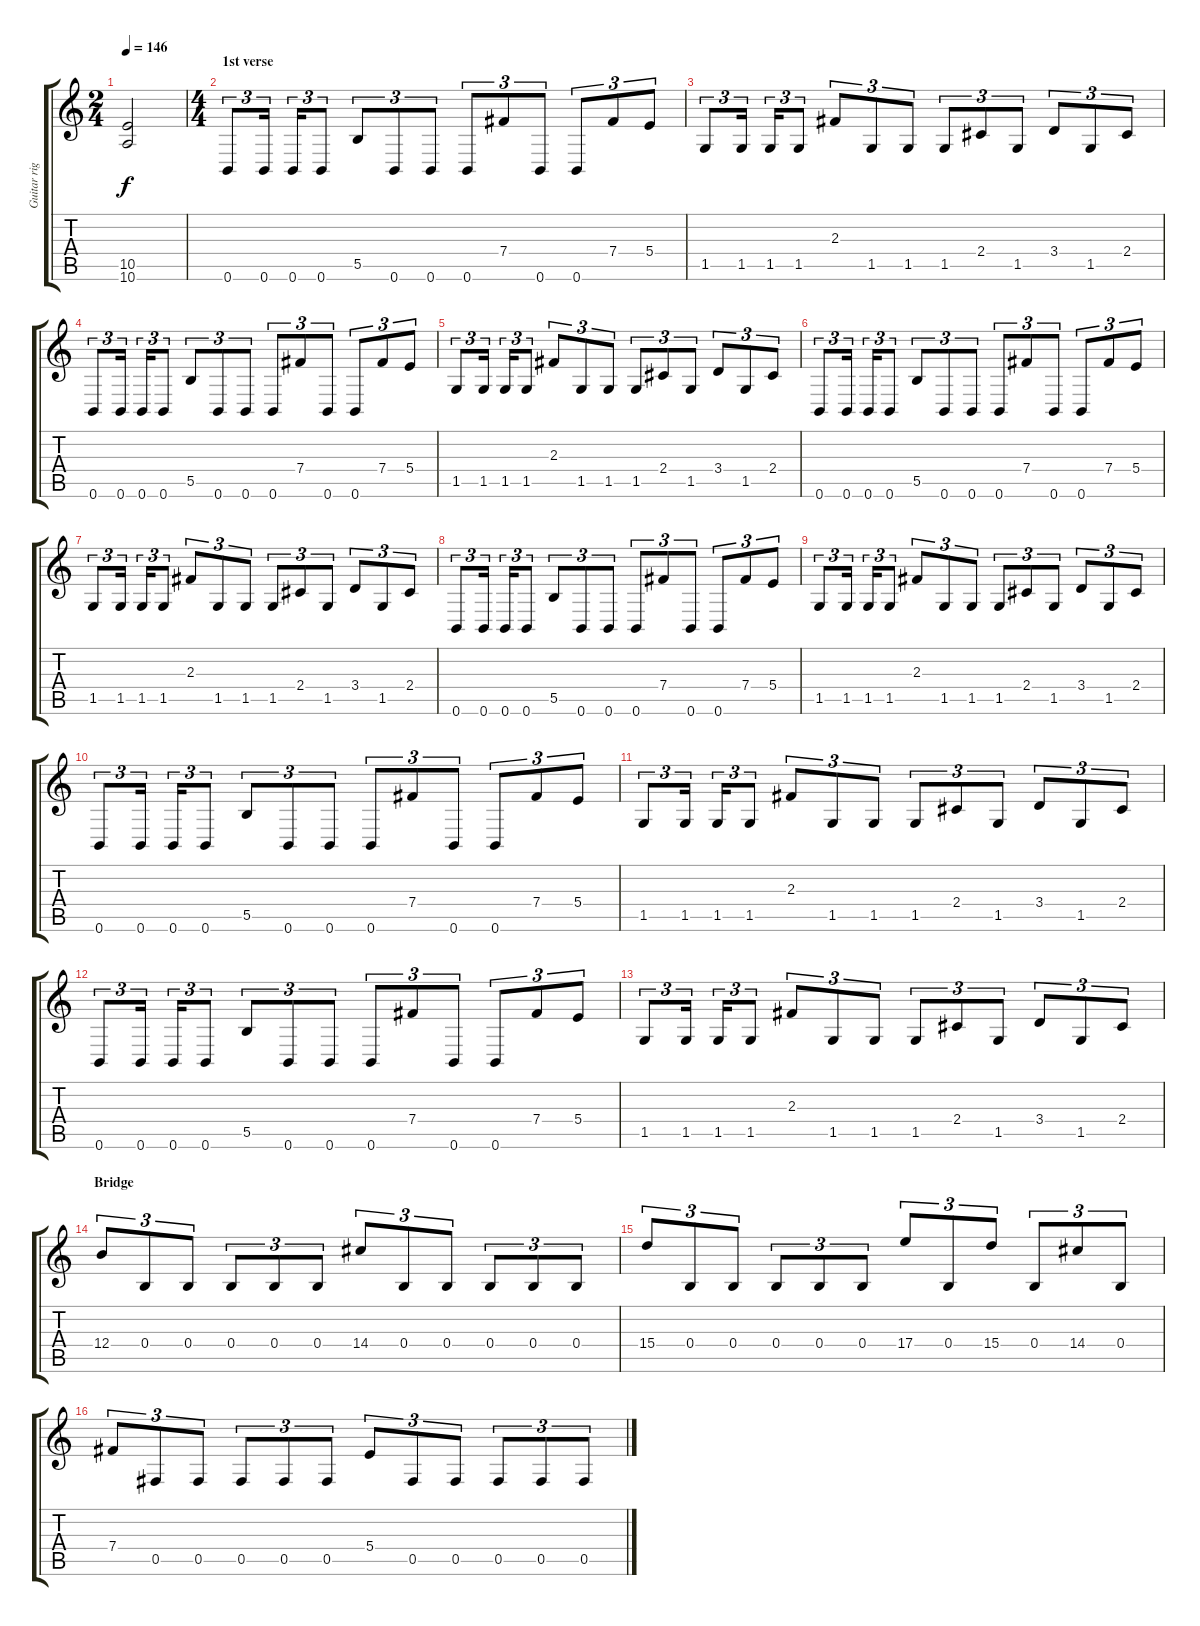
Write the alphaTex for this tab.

\track ("Guitar right channel" "Guitar rig") {instrument distortionguitar}
\staff {score tabs}
\tuning (Db4 Ab3 E3 B2 Gb2 B1) {hide}
\ts (2 4)
\tempo 146
\clef g2
\ks c
(10.5 10.6).2{dy f} |
\ts (4 4)
\section ("" "1st verse")
0.6.8{tu (3 2)} 0.6.16{tu (3 2)} 0.6.16{tu (3 2)} 0.6.8{tu (3 2)} 5.5.8{tu (3 2)} 0.6.8{tu (3 2)} 0.6.8{tu (3 2)} 0.6.8{tu (3 2)} 7.4.8{tu (3 2)} 0.6.8{tu (3 2)} 0.6.8{tu (3 2)} 7.4.8{tu (3 2)} 5.4.8{tu (3 2)} |
1.5.8{tu (3 2)} 1.5.16{tu (3 2)} 1.5.16{tu (3 2)} 1.5.8{tu (3 2)} 2.3.8{tu (3 2)} 1.5.8{tu (3 2)} 1.5.8{tu (3 2)} 1.5.8{tu (3 2)} 2.4.8{tu (3 2)} 1.5.8{tu (3 2)} 3.4.8{tu (3 2)} 1.5.8{tu (3 2)} 2.4.8{tu (3 2)} |
0.6.8{tu (3 2)} 0.6.16{tu (3 2)} 0.6.16{tu (3 2)} 0.6.8{tu (3 2)} 5.5.8{tu (3 2)} 0.6.8{tu (3 2)} 0.6.8{tu (3 2)} 0.6.8{tu (3 2)} 7.4.8{tu (3 2)} 0.6.8{tu (3 2)} 0.6.8{tu (3 2)} 7.4.8{tu (3 2)} 5.4.8{tu (3 2)} |
1.5.8{tu (3 2)} 1.5.16{tu (3 2)} 1.5.16{tu (3 2)} 1.5.8{tu (3 2)} 2.3.8{tu (3 2)} 1.5.8{tu (3 2)} 1.5.8{tu (3 2)} 1.5.8{tu (3 2)} 2.4.8{tu (3 2)} 1.5.8{tu (3 2)} 3.4.8{tu (3 2)} 1.5.8{tu (3 2)} 2.4.8{tu (3 2)} |
0.6.8{tu (3 2)} 0.6.16{tu (3 2)} 0.6.16{tu (3 2)} 0.6.8{tu (3 2)} 5.5.8{tu (3 2)} 0.6.8{tu (3 2)} 0.6.8{tu (3 2)} 0.6.8{tu (3 2)} 7.4.8{tu (3 2)} 0.6.8{tu (3 2)} 0.6.8{tu (3 2)} 7.4.8{tu (3 2)} 5.4.8{tu (3 2)} |
1.5.8{tu (3 2)} 1.5.16{tu (3 2)} 1.5.16{tu (3 2)} 1.5.8{tu (3 2)} 2.3.8{tu (3 2)} 1.5.8{tu (3 2)} 1.5.8{tu (3 2)} 1.5.8{tu (3 2)} 2.4.8{tu (3 2)} 1.5.8{tu (3 2)} 3.4.8{tu (3 2)} 1.5.8{tu (3 2)} 2.4.8{tu (3 2)} |
0.6.8{tu (3 2)} 0.6.16{tu (3 2)} 0.6.16{tu (3 2)} 0.6.8{tu (3 2)} 5.5.8{tu (3 2)} 0.6.8{tu (3 2)} 0.6.8{tu (3 2)} 0.6.8{tu (3 2)} 7.4.8{tu (3 2)} 0.6.8{tu (3 2)} 0.6.8{tu (3 2)} 7.4.8{tu (3 2)} 5.4.8{tu (3 2)} |
1.5.8{tu (3 2)} 1.5.16{tu (3 2)} 1.5.16{tu (3 2)} 1.5.8{tu (3 2)} 2.3.8{tu (3 2)} 1.5.8{tu (3 2)} 1.5.8{tu (3 2)} 1.5.8{tu (3 2)} 2.4.8{tu (3 2)} 1.5.8{tu (3 2)} 3.4.8{tu (3 2)} 1.5.8{tu (3 2)} 2.4.8{tu (3 2)} |
0.6.8{tu (3 2)} 0.6.16{tu (3 2)} 0.6.16{tu (3 2)} 0.6.8{tu (3 2)} 5.5.8{tu (3 2)} 0.6.8{tu (3 2)} 0.6.8{tu (3 2)} 0.6.8{tu (3 2)} 7.4.8{tu (3 2)} 0.6.8{tu (3 2)} 0.6.8{tu (3 2)} 7.4.8{tu (3 2)} 5.4.8{tu (3 2)} |
1.5.8{tu (3 2)} 1.5.16{tu (3 2)} 1.5.16{tu (3 2)} 1.5.8{tu (3 2)} 2.3.8{tu (3 2)} 1.5.8{tu (3 2)} 1.5.8{tu (3 2)} 1.5.8{tu (3 2)} 2.4.8{tu (3 2)} 1.5.8{tu (3 2)} 3.4.8{tu (3 2)} 1.5.8{tu (3 2)} 2.4.8{tu (3 2)} |
0.6.8{tu (3 2)} 0.6.16{tu (3 2)} 0.6.16{tu (3 2)} 0.6.8{tu (3 2)} 5.5.8{tu (3 2)} 0.6.8{tu (3 2)} 0.6.8{tu (3 2)} 0.6.8{tu (3 2)} 7.4.8{tu (3 2)} 0.6.8{tu (3 2)} 0.6.8{tu (3 2)} 7.4.8{tu (3 2)} 5.4.8{tu (3 2)} |
1.5.8{tu (3 2)} 1.5.16{tu (3 2)} 1.5.16{tu (3 2)} 1.5.8{tu (3 2)} 2.3.8{tu (3 2)} 1.5.8{tu (3 2)} 1.5.8{tu (3 2)} 1.5.8{tu (3 2)} 2.4.8{tu (3 2)} 1.5.8{tu (3 2)} 3.4.8{tu (3 2)} 1.5.8{tu (3 2)} 2.4.8{tu (3 2)} |
\section ("" "Bridge")
12.4.8{tu (3 2)} 0.4.8{tu (3 2)} 0.4.8{tu (3 2)} 0.4.8{tu (3 2)} 0.4.8{tu (3 2)} 0.4.8{tu (3 2)} 14.4.8{tu (3 2)} 0.4.8{tu (3 2)} 0.4.8{tu (3 2)} 0.4.8{tu (3 2)} 0.4.8{tu (3 2)} 0.4.8{tu (3 2)} |
15.4.8{tu (3 2)} 0.4.8{tu (3 2)} 0.4.8{tu (3 2)} 0.4.8{tu (3 2)} 0.4.8{tu (3 2)} 0.4.8{tu (3 2)} 17.4.8{tu (3 2)} 0.4.8{tu (3 2)} 15.4.8{tu (3 2)} 0.4.8{tu (3 2)} 14.4.8{tu (3 2)} 0.4.8{tu (3 2)} |
7.4.8{tu (3 2)} 0.5.8{tu (3 2)} 0.5.8{tu (3 2)} 0.5.8{tu (3 2)} 0.5.8{tu (3 2)} 0.5.8{tu (3 2)} 5.4.8{tu (3 2)} 0.5.8{tu (3 2)} 0.5.8{tu (3 2)} 0.5.8{tu (3 2)} 0.5.8{tu (3 2)} 0.5.8{tu (3 2)}
